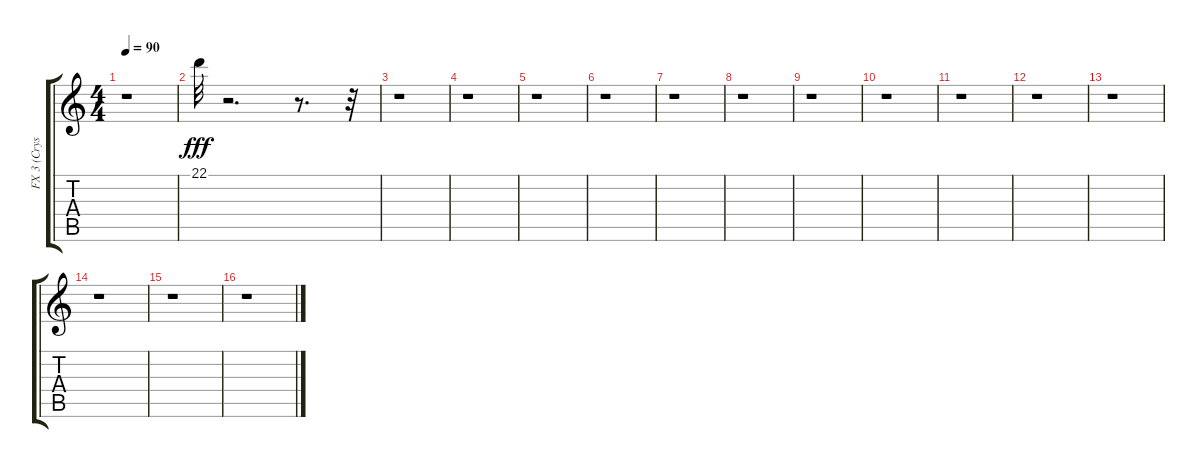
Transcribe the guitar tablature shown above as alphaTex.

\track ("FX 3 (Crystal)" "FX 3 (Crys") {instrument fx3crystal}
\staff {score tabs}
\tuning (E4 B3 G3 D3 A2 E2) {hide}
\ts (4 4)
\tempo 90
\clef g2
\ks c
r.1{dy fff} |
22.1.32 r.2{d} r.8{d} r.32 |
r.1 |
r.1 |
r.1 |
r.1 |
r.1 |
r.1 |
r.1 |
r.1 |
r.1 |
r.1 |
r.1 |
r.1 |
r.1 |
r.1
